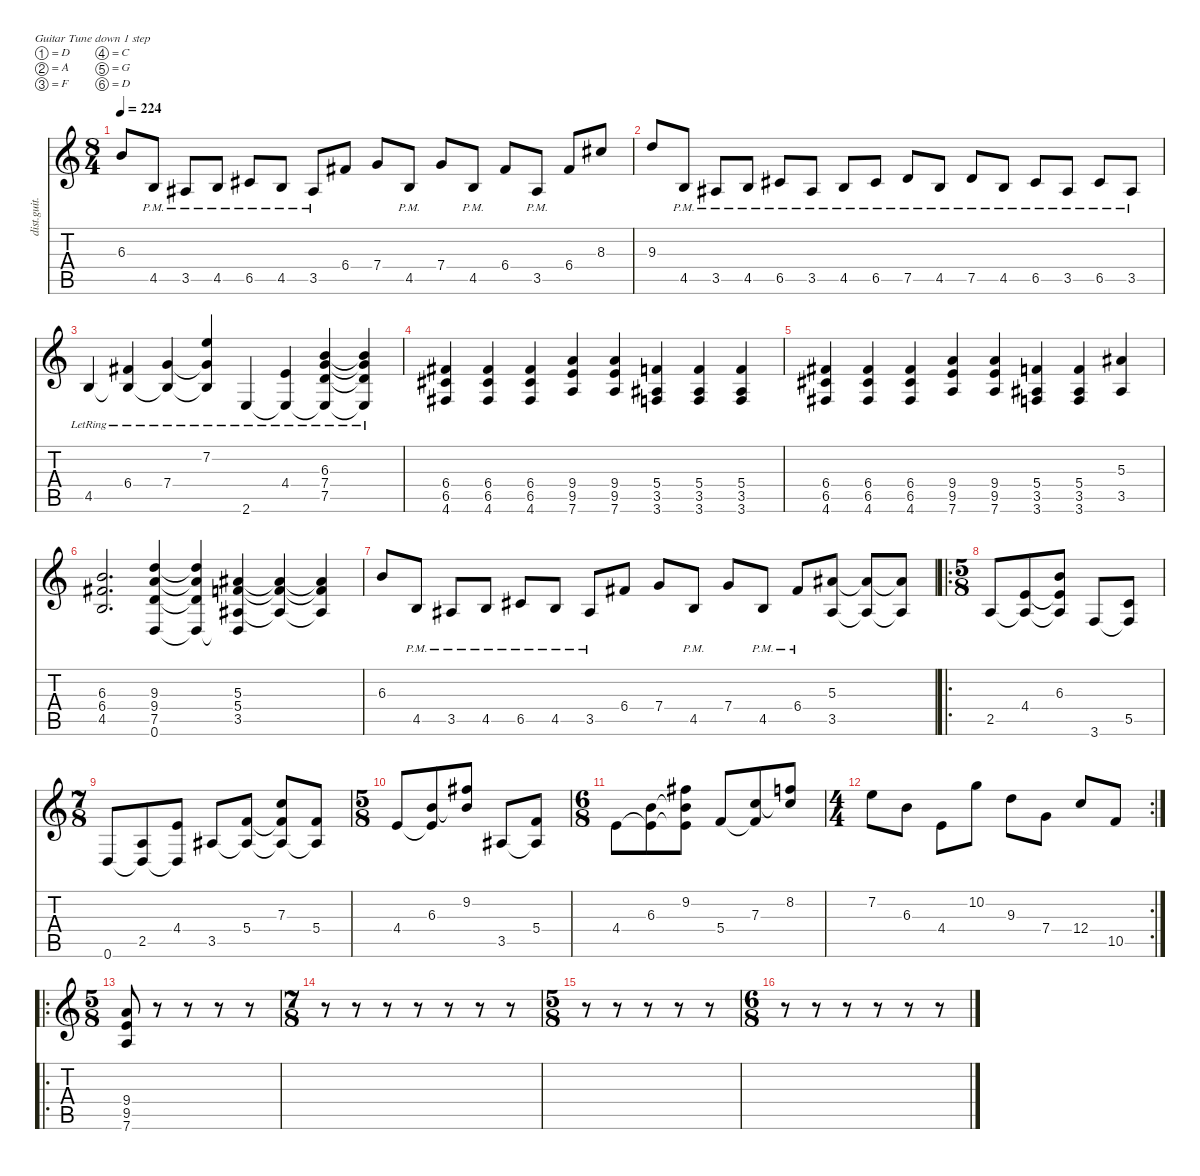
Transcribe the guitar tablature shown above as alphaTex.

\defaultSystemsLayout 4
\hideDynamics
\bracketExtendMode nobrackets
\otherSystemsTrackNameOrientation horizontal
\track ("Steffen Kummerer" "dist.guit.") {mute instrument distortionguitar}
\staff {score tabs}
\tuning (D4 A3 F3 C3 G2 D2)
\ts (8 4)
\tempo 224
\clef g2
\ks c
6.3.8{dy f beam Up} 4.5{pm}.8{beam Up} 3.5{pm acc #}.8{beam Up} 4.5{pm}.8{beam Up} 6.5{pm acc #}.8{beam Up} 4.5{pm}.8{beam Up} 3.5{pm acc #}.8{beam Up} 6.4{acc #}.8{beam Up} 7.4.8{beam Up} 4.5{pm}.8{beam Up} 7.4.8{beam Up} 4.5{pm}.8{beam Up} 6.4{acc #}.8{beam Up} 3.5{pm acc #}.8{beam Up} 6.4{acc #}.8{beam Up} 8.3{acc #}.8{beam Up} |
9.3.8{beam Up} 4.5{pm}.8{beam Up} 3.5{pm acc #}.8{beam Up} 4.5{pm}.8{beam Up} 6.5{pm acc #}.8{beam Up} 3.5{pm acc #}.8{beam Up} 4.5{pm}.8{beam Up} 6.5{pm acc #}.8{beam Up} 7.5{pm}.8{beam Up} 4.5{pm}.8{beam Up} 7.5{pm}.8{beam Up} 4.5{pm}.8{beam Up} 6.5{pm acc #}.8{beam Up} 3.5{pm acc #}.8{beam Up} 6.5{pm acc #}.8{beam Up} 3.5{pm acc #}.8{beam Up} |
4.5{lr}.4{beam Up} (6.4{lr acc #} 4.5{lr t}).4{beam Up} (7.4{lr} 4.5{lr t}).4{beam Up} (7.2{lr} 7.4{lr t} 4.5{lr t}).4{beam Up} 2.6{lr}.4{beam Up} (4.4{lr} 2.6{lr t}).4{beam Up} (6.3{lr} 7.4{lr} 7.5{lr} 2.6{lr t}).4{beam Up} (6.3{lr t} 7.4{lr t} 7.5{lr t} 2.6{lr t}).4{beam Up} |
(6.4{acc #} 6.5{acc #} 4.6{acc #}).4{beam Up} (6.4{acc #} 6.5{acc #} 4.6{acc #}).4{beam Up} (6.4{acc #} 6.5{acc #} 4.6{acc #}).4{beam Up} (9.4 9.5 7.6).4{beam Up} (9.4 9.5 7.6).4{beam Up} (5.4 3.5{acc #} 3.6).4{beam Up} (5.4 3.5{acc #} 3.6).4{beam Up} (5.4 3.5{acc #} 3.6).4{beam Up} |
(6.4{acc #} 6.5{acc #} 4.6{acc #}).4{beam Up} (6.4{acc #} 6.5{acc #} 4.6{acc #}).4{beam Up} (6.4{acc #} 6.5{acc #} 4.6{acc #}).4{beam Up} (9.4 9.5 7.6).4{beam Up} (9.4 9.5 7.6).4{beam Up} (5.4 3.5{acc #} 3.6).4{beam Up} (5.4 3.5{acc #} 3.6).4{beam Up} (5.3{acc #} 3.5{acc #}).4{beam Up} |
(6.3 6.4{acc #} 4.5).2{d beam Up} (9.3 9.4 7.5 0.6).4{beam Up} (9.3{t} 9.4{t} 7.5{t} 0.6{t}).4{beam Up} (5.3{acc #} 5.4 3.5{acc #} 0.6{t}).4{beam Up} (5.3{t acc #} 5.4{t} 3.5{t acc #}).4{beam Up} (5.3{t acc #} 5.4{t} 3.5{t acc #}).4{beam Up} |
6.3.8{beam Up} 4.5{pm}.8{beam Up} 3.5{pm acc #}.8{beam Up} 4.5{pm}.8{beam Up} 6.5{pm acc #}.8{beam Up} 4.5{pm}.8{beam Up} 3.5{pm acc #}.8{beam Up} 6.4{acc #}.8{beam Up} 7.4.8{beam Up} 4.5{pm}.8{beam Up} 7.4.8{beam Up} 4.5{pm}.8{beam Up} 6.4{pm acc #}.8{beam Up} (5.3{acc #} 3.5{acc #}).8{beam Up} (5.3{t acc #} 3.5{t acc #}).8{beam Up} (5.3{t acc #} 3.5{t acc #}).8{beam Up} |
\ro
\ts (5 8)
\beaming (8 3 2)
2.5.8{beam Up} (4.4 2.5{t}).8{beam Up} (6.3 4.4{t} 2.5{t}).8{beam Up} 3.6.8{beam Up} (5.5 3.6{t}).8{beam Up} |
\ts (7 8)
\beaming (8 3 2 2)
0.6.8{beam Up} (2.5 0.6{t}).8{beam Up} (4.4 0.6{t}).8{beam Up} 3.5{acc #}.8{beam Up} (5.4 3.5{t acc #}).8{beam Up} (7.3 5.4{t} 3.5{t acc #}).8{beam Up} (5.4 3.5{t acc #}).8{beam Up} |
\ts (5 8)
\beaming (8 3 2)
4.4.8{beam Up} (6.3 4.4{t}).8{beam Up} (9.2{acc #} 6.3{t}).8{beam Up} 3.5{acc #}.8{beam Up} (5.4 3.5{t acc #}).8{beam Up} |
\ts (6 8)
\beaming (8 3 3)
4.4.8{beam Down} (6.3 4.4{t}).8{beam Down} (9.2{acc #} 6.3{t} 4.4{t}).8{beam Down} 5.4.8{beam Up} (7.3 5.4{t}).8{beam Up} (8.2 7.3{t}).8{beam Up} |
\rc 2
\ts (4 4)
\beaming (8 2 2 2 2)
7.2.8{beam Down} 6.3.8{beam Down} 4.4.8{beam Down} 10.2.8{beam Down} 9.3.8{beam Down} 7.4.8{beam Down} 12.4.8{beam Up} 10.5.8{beam Up} |
\ro
\ts (5 8)
\beaming (8 3 2)
(9.4 9.5 7.6).8{beam Up} r.8{beam Up} r.8{beam Up} r.8{beam Up} r.8{beam Up} |
\ts (7 8)
\beaming (8 3 2 2)
r.8{beam Down} r.8{beam Down} r.8{beam Down} r.8{beam Down} r.8{beam Down} r.8{beam Down} r.8{beam Down} |
\ts (5 8)
\beaming (8 3 2)
r.8{beam Down} r.8{beam Down} r.8{beam Down} r.8{beam Down} r.8{beam Down} |
\ts (6 8)
\beaming (8 3 3)
r.8{beam Down} r.8{beam Down} r.8{beam Down} r.8{beam Down} r.8{beam Down} r.8{beam Down}
